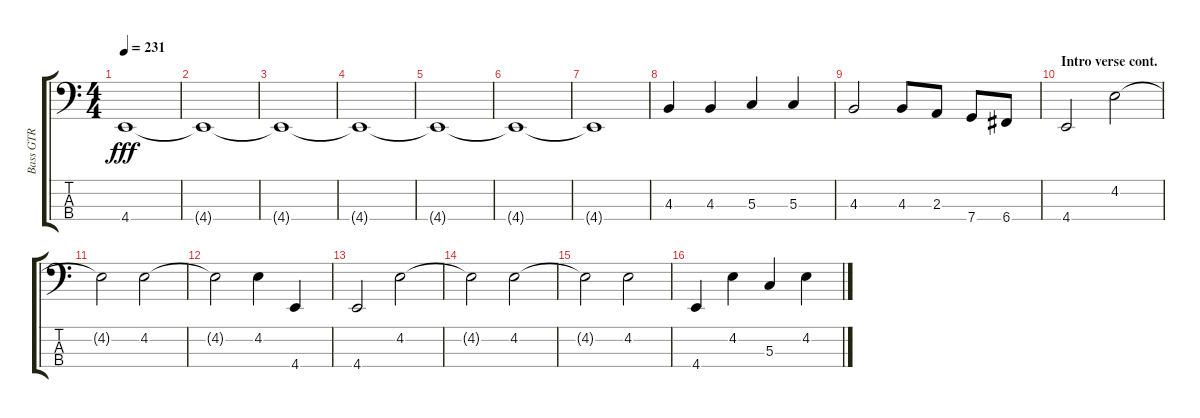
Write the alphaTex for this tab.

\track ("Bass GTR" "Bass GTR") {instrument electricbassfinger}
\staff {score tabs}
\tuning (F2 C2 G1 C1) {hide}
\ts (4 4)
\tempo 231
\clef f4
\ks aminor
4.4{t}.1{dy fff} |
4.4{t}.1 |
4.4{t}.1 |
4.4{t}.1 |
4.4{t}.1 |
4.4{t}.1 |
4.4{t}.1 |
4.3.4 4.3.4 5.3.4 5.3.4 |
4.3.2 4.3.8 2.3.8 7.4.8 6.4.8 |
\section ("" "Intro verse cont.")
4.4.2 4.2.2 |
4.2{t}.2 4.2.2 |
4.2{t}.2 4.2.4 4.4.4 |
4.4.2 4.2.2 |
4.2{t}.2 4.2.2 |
4.2{t}.2 4.2.2 |
4.4.4 4.2.4 5.3.4 4.2.4
